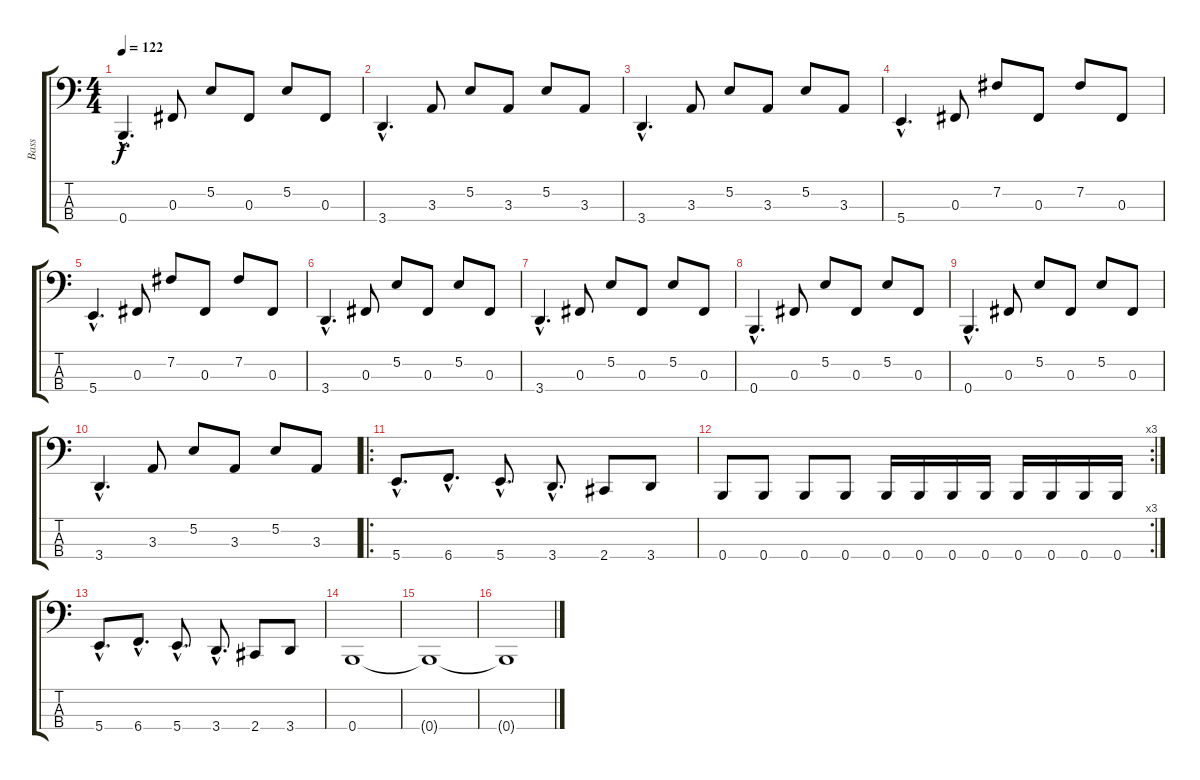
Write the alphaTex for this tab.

\track ("Bass" "Bass") {instrument electricbasspick}
\staff {score tabs}
\tuning (E2 B1 Gb1 B0) {hide}
\ts (4 4)
\tempo 122
\clef f4
\ks c
0.4{hac}.4{d dy f} 0.3.8 5.2.8 0.3.8 5.2.8 0.3.8 |
3.4{hac}.4{d} 3.3.8 5.2.8 3.3.8 5.2.8 3.3.8 |
3.4{hac}.4{d} 3.3.8 5.2.8 3.3.8 5.2.8 3.3.8 |
5.4{hac}.4{d} 0.3.8 7.2.8 0.3.8 7.2.8 0.3.8 |
5.4{hac}.4{d} 0.3.8 7.2.8 0.3.8 7.2.8 0.3.8 |
3.4{hac}.4{d} 0.3.8 5.2.8 0.3.8 5.2.8 0.3.8 |
3.4{hac}.4{d} 0.3.8 5.2.8 0.3.8 5.2.8 0.3.8 |
0.4{hac}.4{d} 0.3.8 5.2.8 0.3.8 5.2.8 0.3.8 |
0.4{hac}.4{d} 0.3.8 5.2.8 0.3.8 5.2.8 0.3.8 |
3.4{hac}.4{d} 3.3.8 5.2.8 3.3.8 5.2.8 3.3.8 |
\ro
5.4{hac}.8{d} 6.4{hac}.8{d} 5.4{hac}.8{d} 3.4{hac}.8{d} 2.4.8 3.4.8 |
\rc 3
0.4.8 0.4.8 0.4.8 0.4.8 0.4.16 0.4.16 0.4.16 0.4.16 0.4.16 0.4.16 0.4.16 0.4.16 |
5.4{hac}.8{d} 6.4{hac}.8{d} 5.4{hac}.8{d} 3.4{hac}.8{d} 2.4.8 3.4.8 |
0.4.1 |
0.4{t}.1 |
0.4{t}.1
